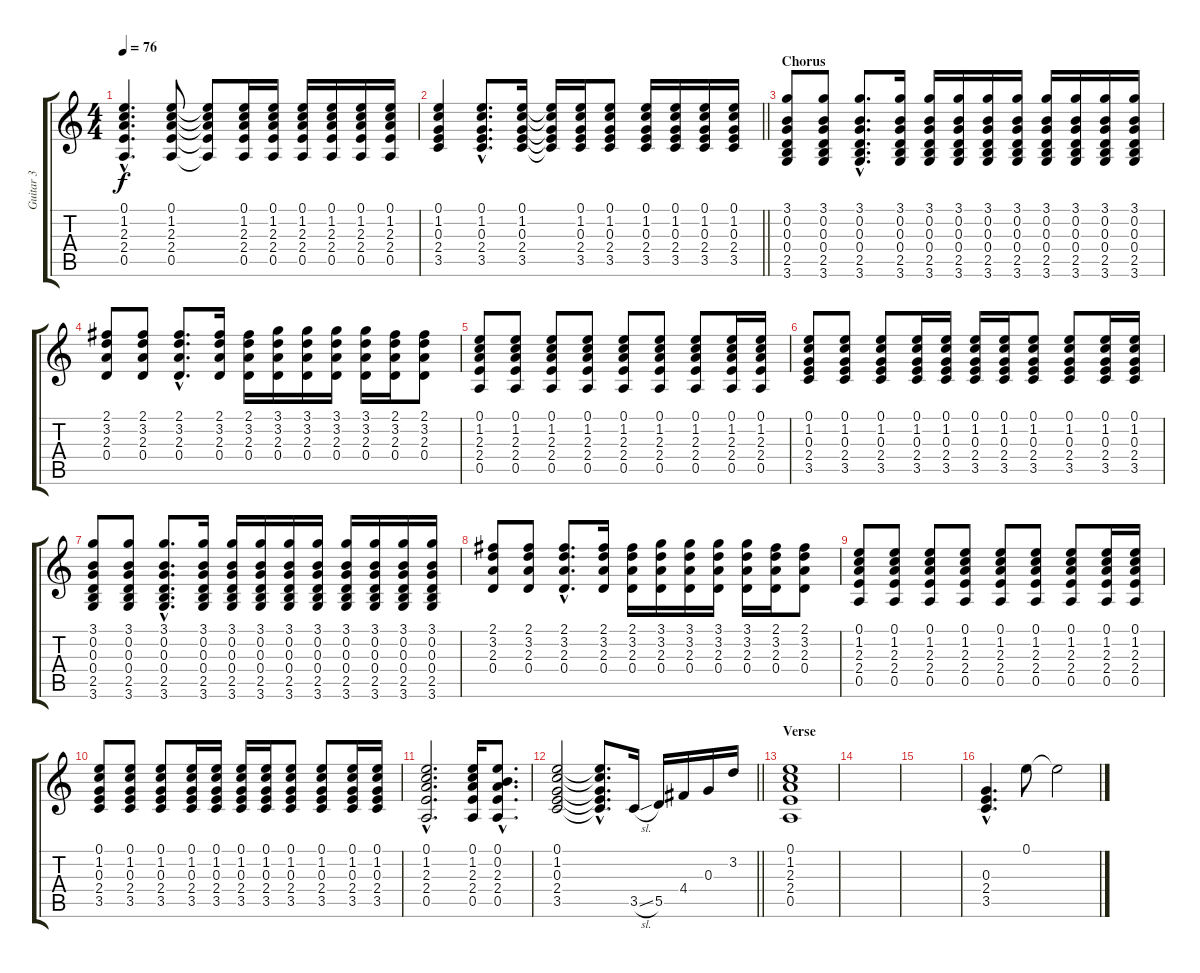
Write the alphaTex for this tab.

\track ("Guitar 3" "Guitar 3") {instrument distortionguitar}
\staff {score tabs}
\tuning (E4 B3 G3 D3 A2 E2) {hide}
\ts (4 4)
\tempo 76
\clef g2
\ks c
(0.1{hac} 1.2{hac} 2.3{hac} 2.4{hac} 0.5{hac}).4{d dy f} (0.1 1.2 2.3 2.4 0.5).8 (0.1{t} 1.2{t} 2.3{t} 2.4{t} 0.5{t}).8 (0.1 1.2 2.3 2.4 0.5).16 (0.1 1.2 2.3 2.4 0.5).16 (0.1 1.2 2.3 2.4 0.5).16 (0.1 1.2 2.3 2.4 0.5).16 (0.1 1.2 2.3 2.4 0.5).16 (0.1 1.2 2.3 2.4 0.5).16 |
\barLineRight lightlight
(0.1 1.2 0.3 2.4 3.5).4 (0.1{hac} 1.2{hac} 0.3{hac} 2.4{hac} 3.5{hac}).8{d} (0.1 1.2 0.3 2.4 3.5).16 (0.1{t} 1.2{t} 0.3{t} 2.4{t} 3.5{t}).16 (0.1 1.2 0.3 2.4 3.5).16 (0.1 1.2 0.3 2.4 3.5).8 (0.1 1.2 0.3 2.4 3.5).16 (0.1 1.2 0.3 2.4 3.5).16 (0.1 1.2 0.3 2.4 3.5).16 (0.1 1.2 0.3 2.4 3.5).16 |
\section ("" "Chorus")
(3.1 0.2 0.3 0.4 2.5 3.6).8 (3.1 0.2 0.3 0.4 2.5 3.6).8 (3.1{hac} 0.2{hac} 0.3{hac} 0.4{hac} 2.5{hac} 3.6{hac}).8{d} (3.1 0.2 0.3 0.4 2.5 3.6).16 (3.1 0.2 0.3 0.4 2.5 3.6).16 (3.1 0.2 0.3 0.4 2.5 3.6).16 (3.1 0.2 0.3 0.4 2.5 3.6).16 (3.1 0.2 0.3 0.4 2.5 3.6).16 (3.1 0.2 0.3 0.4 2.5 3.6).16 (3.1 0.2 0.3 0.4 2.5 3.6).16 (3.1 0.2 0.3 0.4 2.5 3.6).16 (3.1 0.2 0.3 0.4 2.5 3.6).16 |
(2.1 3.2 2.3 0.4).8 (2.1 3.2 2.3 0.4).8 (2.1{hac} 3.2{hac} 2.3{hac} 0.4{hac}).8{d} (2.1 3.2 2.3 0.4).16 (2.1 3.2 2.3 0.4).16 (3.1 3.2 2.3 0.4).16 (3.1 3.2 2.3 0.4).16 (3.1 3.2 2.3 0.4).16 (3.1 3.2 2.3 0.4).16 (2.1 3.2 2.3 0.4).16 (2.1 3.2 2.3 0.4).8 |
(0.1 1.2 2.3 2.4 0.5).8 (0.1 1.2 2.3 2.4 0.5).8 (0.1 1.2 2.3 2.4 0.5).8 (0.1 1.2 2.3 2.4 0.5).8 (0.1 1.2 2.3 2.4 0.5).8 (0.1 1.2 2.3 2.4 0.5).8 (0.1 1.2 2.3 2.4 0.5).8 (0.1 1.2 2.3 2.4 0.5).16 (0.1 1.2 2.3 2.4 0.5).16 |
(0.1 1.2 0.3 2.4 3.5).8 (0.1 1.2 0.3 2.4 3.5).8 (0.1 1.2 0.3 2.4 3.5).8 (0.1 1.2 0.3 2.4 3.5).16 (0.1 1.2 0.3 2.4 3.5).16 (0.1 1.2 0.3 2.4 3.5).16 (0.1 1.2 0.3 2.4 3.5).16 (0.1 1.2 0.3 2.4 3.5).8 (0.1 1.2 0.3 2.4 3.5).8 (0.1 1.2 0.3 2.4 3.5).16 (0.1 1.2 0.3 2.4 3.5).16 |
(3.1 0.2 0.3 0.4 2.5 3.6).8 (3.1 0.2 0.3 0.4 2.5 3.6).8 (3.1{hac} 0.2{hac} 0.3{hac} 0.4{hac} 2.5{hac} 3.6{hac}).8{d} (3.1 0.2 0.3 0.4 2.5 3.6).16 (3.1 0.2 0.3 0.4 2.5 3.6).16 (3.1 0.2 0.3 0.4 2.5 3.6).16 (3.1 0.2 0.3 0.4 2.5 3.6).16 (3.1 0.2 0.3 0.4 2.5 3.6).16 (3.1 0.2 0.3 0.4 2.5 3.6).16 (3.1 0.2 0.3 0.4 2.5 3.6).16 (3.1 0.2 0.3 0.4 2.5 3.6).16 (3.1 0.2 0.3 0.4 2.5 3.6).16 |
(2.1 3.2 2.3 0.4).8 (2.1 3.2 2.3 0.4).8 (2.1{hac} 3.2{hac} 2.3{hac} 0.4{hac}).8{d} (2.1 3.2 2.3 0.4).16 (2.1 3.2 2.3 0.4).16 (3.1 3.2 2.3 0.4).16 (3.1 3.2 2.3 0.4).16 (3.1 3.2 2.3 0.4).16 (3.1 3.2 2.3 0.4).16 (2.1 3.2 2.3 0.4).16 (2.1 3.2 2.3 0.4).8 |
(0.1 1.2 2.3 2.4 0.5).8 (0.1 1.2 2.3 2.4 0.5).8 (0.1 1.2 2.3 2.4 0.5).8 (0.1 1.2 2.3 2.4 0.5).8 (0.1 1.2 2.3 2.4 0.5).8 (0.1 1.2 2.3 2.4 0.5).8 (0.1 1.2 2.3 2.4 0.5).8 (0.1 1.2 2.3 2.4 0.5).16 (0.1 1.2 2.3 2.4 0.5).16 |
(0.1 1.2 0.3 2.4 3.5).8 (0.1 1.2 0.3 2.4 3.5).8 (0.1 1.2 0.3 2.4 3.5).8 (0.1 1.2 0.3 2.4 3.5).16 (0.1 1.2 0.3 2.4 3.5).16 (0.1 1.2 0.3 2.4 3.5).16 (0.1 1.2 0.3 2.4 3.5).16 (0.1 1.2 0.3 2.4 3.5).8 (0.1 1.2 0.3 2.4 3.5).8 (0.1 1.2 0.3 2.4 3.5).16 (0.1 1.2 0.3 2.4 3.5).16 |
(0.1{hac} 1.2{hac} 2.3{hac} 2.4{hac} 0.5{hac}).2{d instrument overdrivenguitar} (0.1 1.2 2.3 2.4 0.5).16 (0.1{hac} 0.2{hac} 2.3{hac} 2.4{hac} 0.5{hac}).8{d} |
\barLineRight lightlight
(0.1 1.2 0.3 2.4 3.5).2 (0.1{hac t} 1.2{hac t} 0.3{hac t} 2.4{hac t} 3.5{hac t}).8{d} 3.5{sl}.16 5.5.16 4.4.16 0.3.16 3.2.16 |
\section ("" "Verse")
(0.1 1.2 2.3 2.4 0.5).1{instrument distortionguitar} |
|
|
(0.3{hac} 2.4{hac} 3.5{hac}).4{d} 0.1.8 0.1{t}.2
